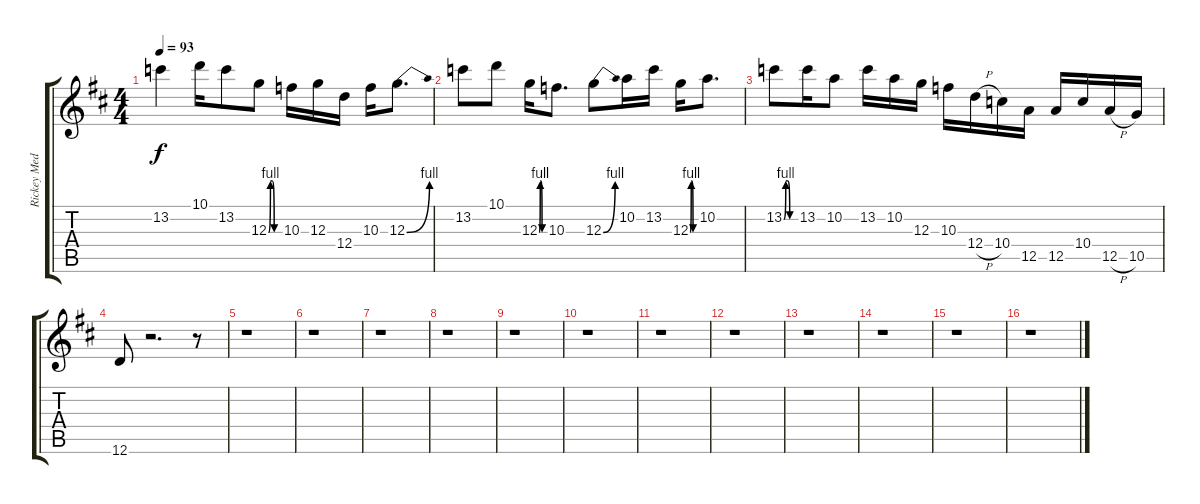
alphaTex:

\track ("Rickey Medlocke Guitar Solos" "Rickey Med") {instrument overdrivenguitar}
\staff {score tabs}
\tuning (E4 B3 G3 D3 A2 D2) {hide}
\ts (4 4)
\tempo 93
\clef g2
\ks bminor
13.2.4{dy f} 10.1.16 13.2.8 12.3{be (custom 0 0 10 4 20 4 30 0 60 0)}.8 10.3.16 12.3.16 12.4.16 10.3.16 12.3{be (bend 0 0 60 4)}.8{d} |
13.2.8 10.1.8 12.3{be (custom 0 0 10 4 20 4 30 0 60 0)}.16 10.3.8{d} 12.3{be (bend 0 0 60 4)}.8 10.2.16 13.2.16 12.3{be (custom 0 0 10 4 20 4 30 0 60 0)}.16 10.2.8{d} |
13.2{be (custom 0 0 10 4 20 4 30 0 60 0)}.8 13.2.16 10.2.8 13.2.16 10.2.16 12.3.16 10.3.16 12.4{h}.16 10.4.16 12.5.16 12.5.16 10.4.16 12.5{h}.16 10.5.16 |
12.6.8 r.2{d} r.8 |
r.1 |
r.1 |
r.1 |
r.1 |
r.1 |
r.1 |
r.1 |
r.1 |
r.1 |
r.1 |
r.1 |
r.1
